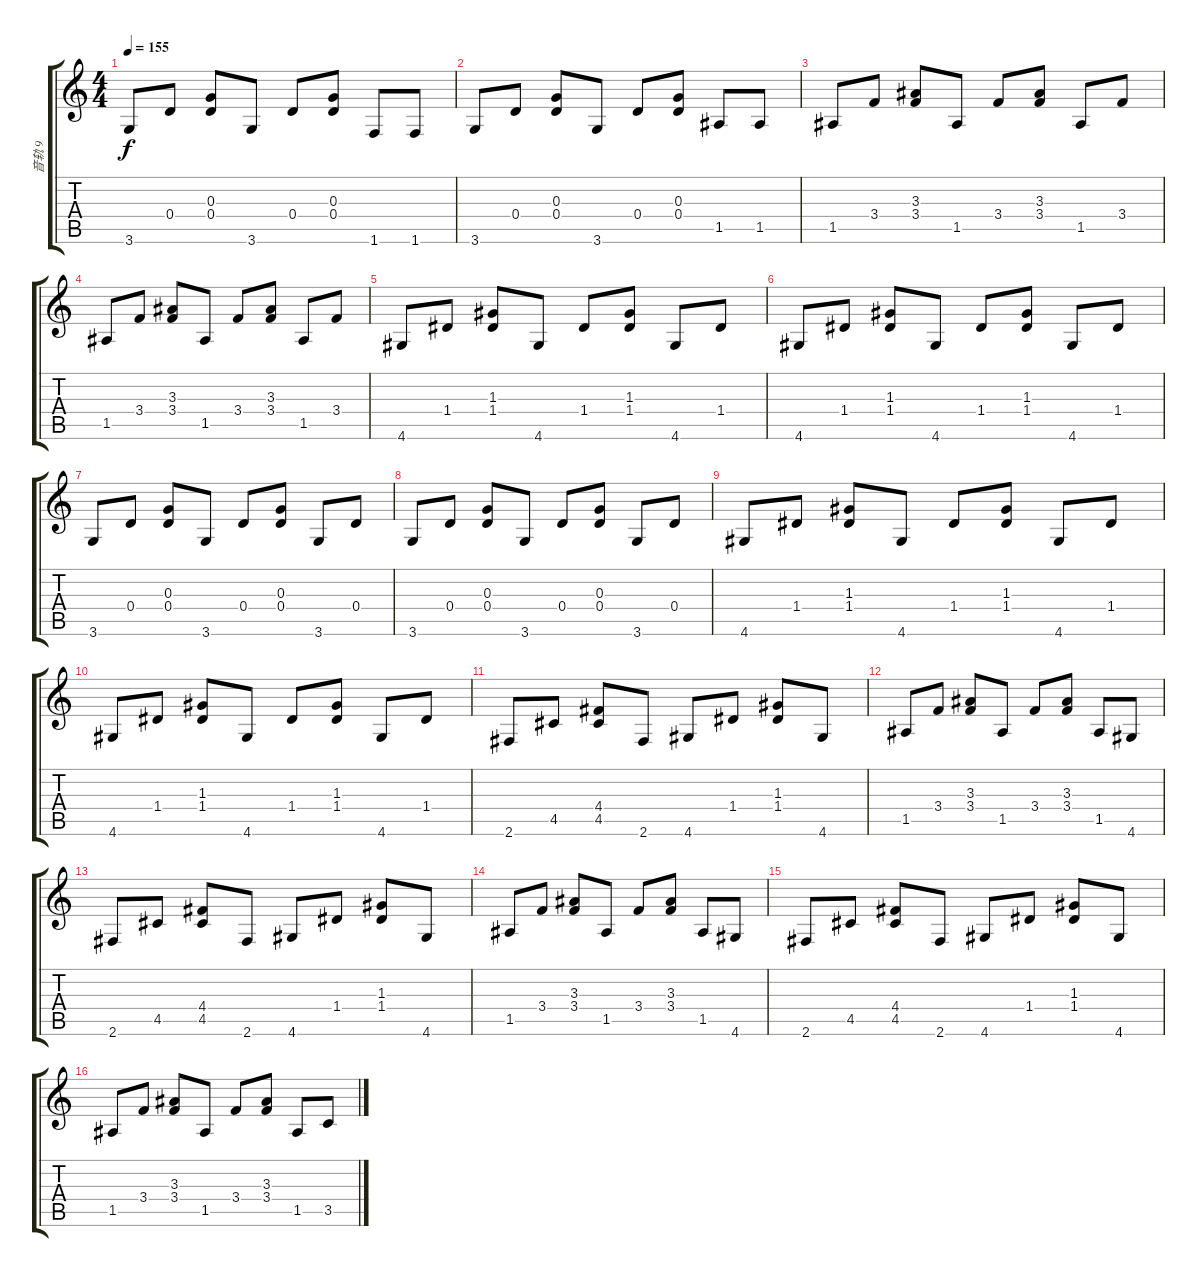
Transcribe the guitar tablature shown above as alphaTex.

\track ("音轨 9" "音轨 9") {instrument distortionguitar}
\staff {score tabs}
\tuning (E4 B3 G3 D3 A2 E2) {hide}
\ts (4 4)
\tempo 155
\clef g2
\ks c
3.6.8{dy f} 0.4.8 (0.3 0.4).8 3.6.8 0.4.8 (0.3 0.4).8 1.6.8 1.6.8 |
3.6.8 0.4.8 (0.3 0.4).8 3.6.8 0.4.8 (0.3 0.4).8 1.5.8 1.5.8 |
1.5.8 3.4.8 (3.3 3.4).8 1.5.8 3.4.8 (3.3 3.4).8 1.5.8 3.4.8 |
1.5.8 3.4.8 (3.3 3.4).8 1.5.8 3.4.8 (3.3 3.4).8 1.5.8 3.4.8 |
4.6.8 1.4.8 (1.3 1.4).8 4.6.8 1.4.8 (1.3 1.4).8 4.6.8 1.4.8 |
4.6.8 1.4.8 (1.3 1.4).8 4.6.8 1.4.8 (1.3 1.4).8 4.6.8 1.4.8 |
3.6.8 0.4.8 (0.3 0.4).8 3.6.8 0.4.8 (0.3 0.4).8 3.6.8 0.4.8 |
3.6.8 0.4.8 (0.3 0.4).8 3.6.8 0.4.8 (0.3 0.4).8 3.6.8 0.4.8 |
4.6.8 1.4.8 (1.3 1.4).8 4.6.8 1.4.8 (1.3 1.4).8 4.6.8 1.4.8 |
4.6.8 1.4.8 (1.3 1.4).8 4.6.8 1.4.8 (1.3 1.4).8 4.6.8 1.4.8 |
2.6.8 4.5.8 (4.4 4.5).8 2.6.8 4.6.8 1.4.8 (1.3 1.4).8 4.6.8 |
1.5.8 3.4.8 (3.3 3.4).8 1.5.8 3.4.8 (3.3 3.4).8 1.5.8 4.6.8 |
2.6.8 4.5.8 (4.4 4.5).8 2.6.8 4.6.8 1.4.8 (1.3 1.4).8 4.6.8 |
1.5.8 3.4.8 (3.3 3.4).8 1.5.8 3.4.8 (3.3 3.4).8 1.5.8 4.6.8 |
2.6.8 4.5.8 (4.4 4.5).8 2.6.8 4.6.8 1.4.8 (1.3 1.4).8 4.6.8 |
1.5.8 3.4.8 (3.3 3.4).8 1.5.8 3.4.8 (3.3 3.4).8 1.5.8 3.5.8
